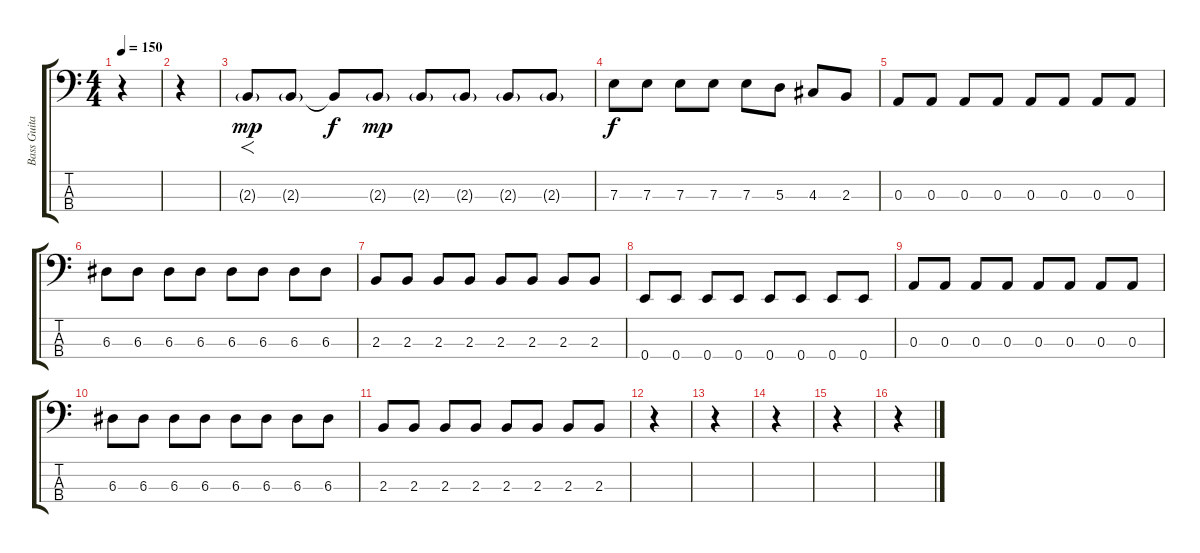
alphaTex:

\track ("Bass Guitar" "Bass Guita") {instrument electricbassfinger}
\staff {score tabs}
\tuning (G2 D2 A1 E1) {hide}
\ts (4 4)
\tempo 150
\clef f4
\ks c
r.4{dy mp} |
r.4 |
2.3{g}.8{f} 2.3{g}.8 2.3{t}.8{dy f} 2.3{g}.8{dy mp} 2.3{g}.8 2.3{g}.8 2.3{g}.8 2.3{g}.8 |
7.3.8{dy f} 7.3.8 7.3.8 7.3.8 7.3.8 5.3.8 4.3.8 2.3.8 |
0.3.8 0.3.8 0.3.8 0.3.8 0.3.8 0.3.8 0.3.8 0.3.8 |
6.3.8 6.3.8 6.3.8 6.3.8 6.3.8 6.3.8 6.3.8 6.3.8 |
2.3.8 2.3.8 2.3.8 2.3.8 2.3.8 2.3.8 2.3.8 2.3.8 |
0.4.8 0.4.8 0.4.8 0.4.8 0.4.8 0.4.8 0.4.8 0.4.8 |
0.3.8 0.3.8 0.3.8 0.3.8 0.3.8 0.3.8 0.3.8 0.3.8 |
6.3.8 6.3.8 6.3.8 6.3.8 6.3.8 6.3.8 6.3.8 6.3.8 |
2.3.8 2.3.8 2.3.8 2.3.8 2.3.8 2.3.8 2.3.8 2.3.8 |
r.4 |
r.4 |
r.4 |
r.4 |
r.4
